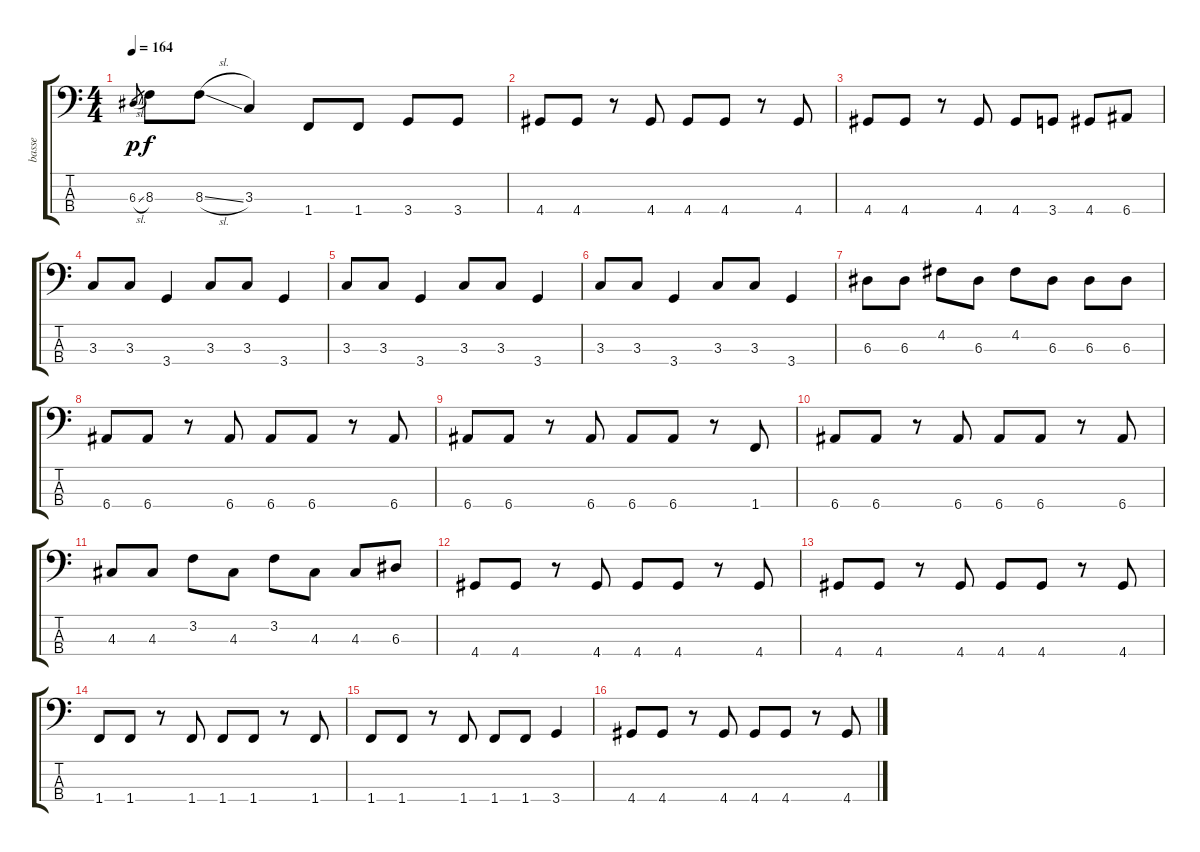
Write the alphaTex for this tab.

\track ("basse" "basse") {instrument electricbasspick}
\staff {score tabs}
\tuning (G2 D2 A1 E1) {hide}
\ts (4 4)
\tempo 164
\clef f4
\ks c
6.3{sl}.8{gr dy p} 8.3.8{dy f} 8.3{sl}.8 3.3.4 1.4.8 1.4.8 3.4.8 3.4.8 |
4.4.8 4.4.8 r.8 4.4.8 4.4.8 4.4.8 r.8 4.4.8 |
4.4.8 4.4.8 r.8 4.4.8 4.4.8 3.4.8 4.4.8 6.4.8 |
3.3.8 3.3.8 3.4.4 3.3.8 3.3.8 3.4.4 |
3.3.8 3.3.8 3.4.4 3.3.8 3.3.8 3.4.4 |
3.3.8 3.3.8 3.4.4 3.3.8 3.3.8 3.4.4 |
6.3.8 6.3.8 4.2.8 6.3.8 4.2.8 6.3.8 6.3.8 6.3.8 |
6.4.8 6.4.8 r.8 6.4.8 6.4.8 6.4.8 r.8 6.4.8 |
6.4.8 6.4.8 r.8 6.4.8 6.4.8 6.4.8 r.8 1.4.8 |
6.4.8 6.4.8 r.8 6.4.8 6.4.8 6.4.8 r.8 6.4.8 |
4.3.8 4.3.8 3.2.8 4.3.8 3.2.8 4.3.8 4.3.8 6.3.8 |
4.4.8 4.4.8 r.8 4.4.8 4.4.8 4.4.8 r.8 4.4.8 |
4.4.8 4.4.8 r.8 4.4.8 4.4.8 4.4.8 r.8 4.4.8 |
1.4.8 1.4.8 r.8 1.4.8 1.4.8 1.4.8 r.8 1.4.8 |
1.4.8 1.4.8 r.8 1.4.8 1.4.8 1.4.8 3.4.4 |
4.4.8 4.4.8 r.8 4.4.8 4.4.8 4.4.8 r.8 4.4.8
